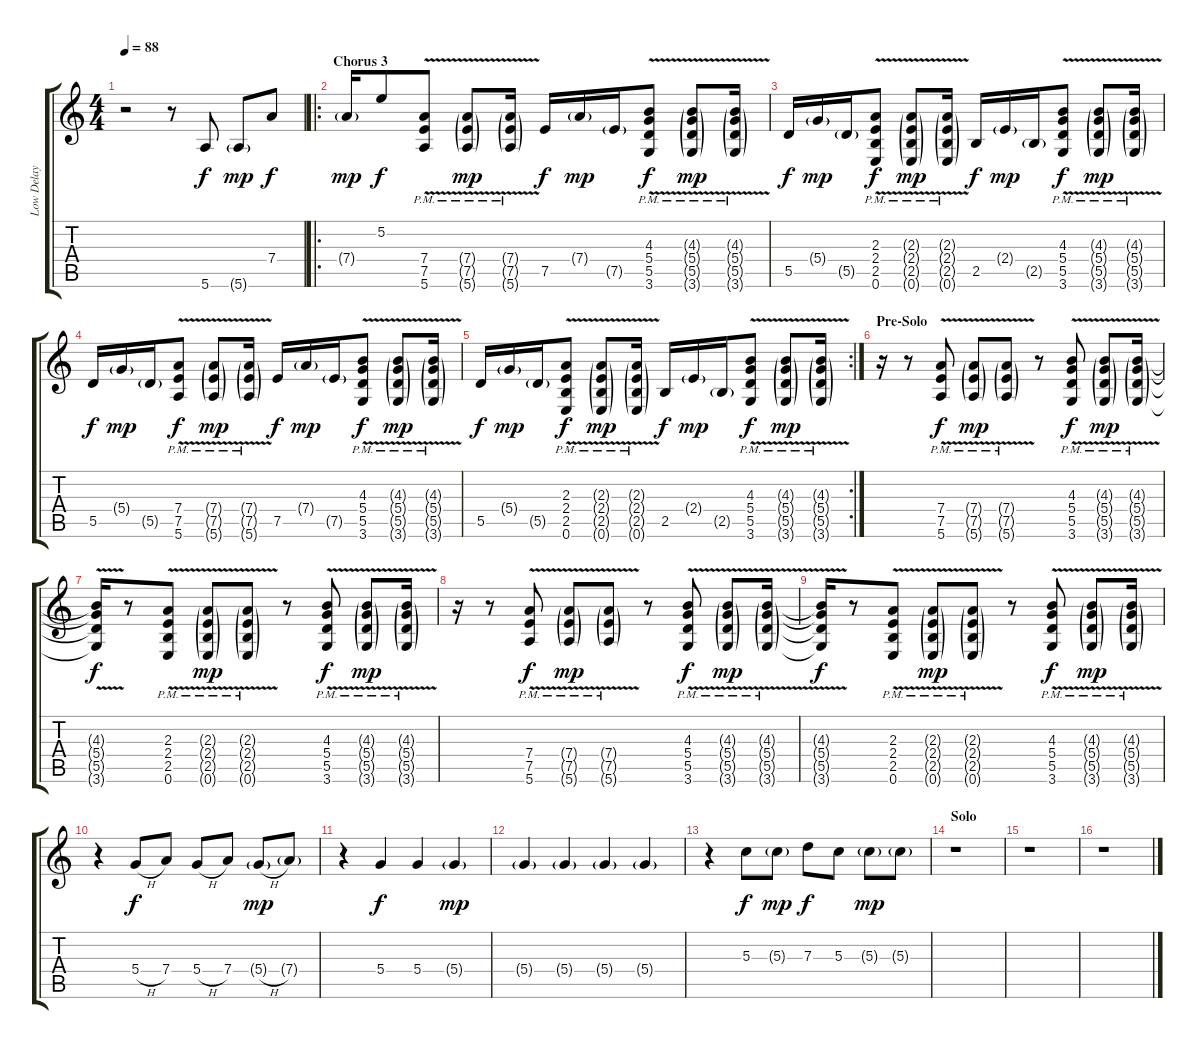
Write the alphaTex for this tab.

\track ("Low Delay" "Low Delay") {instrument overdrivenguitar}
\staff {score tabs}
\tuning (E4 B3 G3 D3 A2 E2) {hide}
\ts (4 4)
\tempo 88
\clef g2
\ks c
r.2{dy mp} r.8 5.6.8{dy f} 5.6{g}.8{dy mp} 7.4.8{dy f} |
\ro
\section ("" "Chorus 3")
7.4{g}.16{dy mp instrument overdrivenguitar} 5.2.8{dy f} (7.4{v pm} 7.5{v pm} 5.6{v pm}).8 (7.4{v g pm} 7.5{v g pm} 5.6{v g pm}).8{dy mp} (7.4{v g pm} 7.5{v g pm} 5.6{v g pm}).16 7.5.16{dy f} 7.4{g}.16{dy mp} 7.5{g}.16 (4.3{v pm} 5.4{v pm} 5.5{v pm} 3.6{v pm}).8{dy f} (4.3{v g pm} 5.4{v g pm} 5.5{v g pm} 3.6{v g pm}).8{dy mp} (4.3{v g pm} 5.4{v g pm} 5.5{v g pm} 3.6{v g pm}).16 |
5.5.16{dy f} 5.4{g}.16{dy mp} 5.5{g}.16 (2.3{v pm} 2.4{v pm} 2.5{v pm} 0.6{v pm}).8{dy f} (2.3{v g pm} 2.4{v g pm} 2.5{v g pm} 0.6{v g pm}).8{dy mp} (2.3{v g pm} 2.4{v g pm} 2.5{v g pm} 0.6{v g pm}).16 2.5.16{dy f} 2.4{g}.16{dy mp} 2.5{g}.16 (4.3{v pm} 5.4{v pm} 5.5{v pm} 3.6{v pm}).8{dy f} (4.3{v g pm} 5.4{v g pm} 5.5{v g pm} 3.6{v g pm}).8{dy mp} (4.3{v g pm} 5.4{v g pm} 5.5{v g pm} 3.6{v g pm}).16 |
5.5.16{dy f} 5.4{g}.16{dy mp} 5.5{g}.16 (7.4{v pm} 7.5{v pm} 5.6{v pm}).8{dy f} (7.4{v g pm} 7.5{v g pm} 5.6{v g pm}).8{dy mp} (7.4{v g pm} 7.5{v g pm} 5.6{v g pm}).16 7.5.16{dy f} 7.4{g}.16{dy mp} 7.5{g}.16 (4.3{v pm} 5.4{v pm} 5.5{v pm} 3.6{v pm}).8{dy f} (4.3{v g pm} 5.4{v g pm} 5.5{v g pm} 3.6{v g pm}).8{dy mp} (4.3{v g pm} 5.4{v g pm} 5.5{v g pm} 3.6{v g pm}).16 |
\rc 2
5.5.16{dy f} 5.4{g}.16{dy mp} 5.5{g}.16 (2.3{v pm} 2.4{v pm} 2.5{v pm} 0.6{v pm}).8{dy f} (2.3{v g pm} 2.4{v g pm} 2.5{v g pm} 0.6{v g pm}).8{dy mp} (2.3{v g pm} 2.4{v g pm} 2.5{v g pm} 0.6{v g pm}).16 2.5.16{dy f} 2.4{g}.16{dy mp} 2.5{g}.16 (4.3{v pm} 5.4{v pm} 5.5{v pm} 3.6{v pm}).8{dy f} (4.3{v g pm} 5.4{v g pm} 5.5{v g pm} 3.6{v g pm}).8{dy mp} (4.3{v g pm} 5.4{v g pm} 5.5{v g pm} 3.6{v g pm}).16 |
\section ("" "Pre-Solo")
r.16 r.8 (7.4{v pm} 7.5{v pm} 5.6{v pm}).8{dy f} (7.4{v g pm} 7.5{v g pm} 5.6{v g pm}).8{dy mp} (7.4{v g pm} 7.5{v g pm} 5.6{v g pm}).8 r.8 (4.3{v pm} 5.4{v pm} 5.5{v pm} 3.6{v pm}).8{dy f} (4.3{v g pm} 5.4{v g pm} 5.5{v g pm} 3.6{v g pm}).8{dy mp} (4.3{v g pm} 5.4{v g pm} 5.5{v g pm} 3.6{v g pm}).16 |
(4.3{t} 5.4{t} 5.5{t} 3.6{t}).16{dy f} r.8 (2.3{v pm} 2.4{v pm} 2.5{v pm} 0.6{v pm}).8 (2.3{v g pm} 2.4{v g pm} 2.5{v g pm} 0.6{v g pm}).8{dy mp} (2.3{v g pm} 2.4{v g pm} 2.5{v g pm} 0.6{v g pm}).8 r.8 (4.3{v pm} 5.4{v pm} 5.5{v pm} 3.6{v pm}).8{dy f} (4.3{v g pm} 5.4{v g pm} 5.5{v g pm} 3.6{v g pm}).8{dy mp} (4.3{v g pm} 5.4{v g pm} 5.5{v g pm} 3.6{v g pm}).16 |
r.16 r.8 (7.4{v pm} 7.5{v pm} 5.6{v pm}).8{dy f} (7.4{v g pm} 7.5{v g pm} 5.6{v g pm}).8{dy mp} (7.4{v g pm} 7.5{v g pm} 5.6{v g pm}).8 r.8 (4.3{v pm} 5.4{v pm} 5.5{v pm} 3.6{v pm}).8{dy f} (4.3{v g pm} 5.4{v g pm} 5.5{v g pm} 3.6{v g pm}).8{dy mp} (4.3{v g pm} 5.4{v g pm} 5.5{v g pm} 3.6{v g pm}).16 |
(4.3{t} 5.4{t} 5.5{t} 3.6{t}).16{dy f} r.8 (2.3{v pm} 2.4{v pm} 2.5{v pm} 0.6{v pm}).8 (2.3{v g pm} 2.4{v g pm} 2.5{v g pm} 0.6{v g pm}).8{dy mp} (2.3{v g pm} 2.4{v g pm} 2.5{v g pm} 0.6{v g pm}).8 r.8 (4.3{v pm} 5.4{v pm} 5.5{v pm} 3.6{v pm}).8{dy f} (4.3{v g pm} 5.4{v g pm} 5.5{v g pm} 3.6{v g pm}).8{dy mp} (4.3{v g pm} 5.4{v g pm} 5.5{v g pm} 3.6{v g pm}).16 |
r.4{instrument overdrivenguitar} 5.4{h}.8{dy f} 7.4.8 5.4{h}.8 7.4.8 5.4{h g}.8{dy mp} 7.4{g}.8 |
r.4 5.4.4{dy f} 5.4.4 5.4{g}.4{dy mp} |
5.4{g}.4 5.4{g}.4 5.4{g}.4 5.4{g}.4 |
r.4 5.3.8{dy f} 5.3{g}.8{dy mp} 7.3.8{dy f} 5.3.8 5.3{g}.8{dy mp} 5.3{g}.8 |
\section ("" "Solo")
r.1 |
r.1 |
r.1
